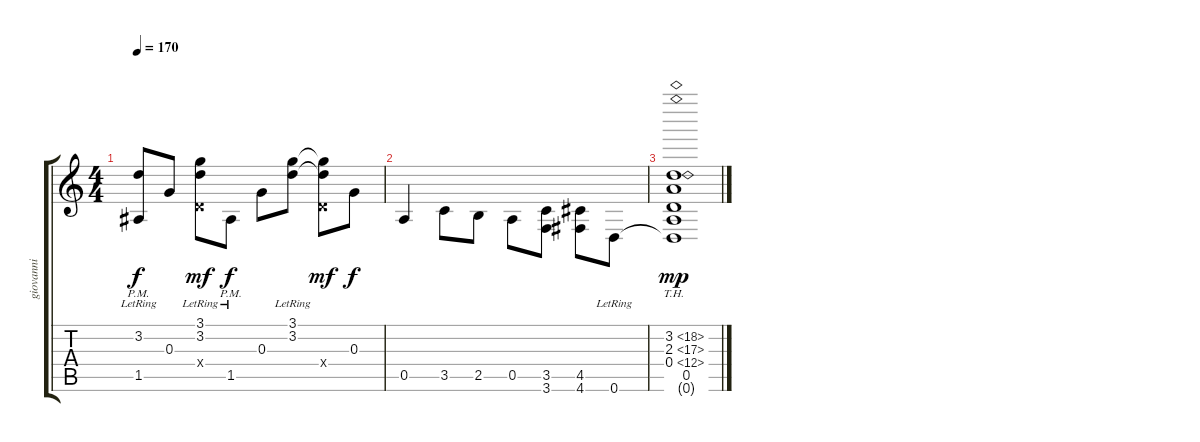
\track ("giovanni" "giovanni") {instrument acousticguitarsteel}
\staff {score tabs}
\tuning (E4 B3 G3 D3 A2 D2) {hide}
\ts (4 4)
\tempo 170
\clef g2
\ks c
(3.2 1.5{pm lr}).8{dy f} 0.3.8{beam split} (3.1{lr} 3.2{lr} 0.4{x}).8{dy mf beam Down} 1.5{pm lr}.8{dy f beam Down beam split} 0.3.8 (3.1{lr} 3.2{lr}).8 (3.1{t} 3.2{t} 0.4{x}).8{dy mf} 0.3.8{dy f} |
0.5.4{beam split} 3.5.8{beam Down} 2.5.8{beam Down} 0.5.8{beam Down} (3.5 3.6).8{beam Down} (4.5 4.6).8{beam Down} 0.6{lr}.8{beam Down} |
(3.2{th 15} 2.3{th 15} 0.4{th 12} 0.5 0.6{t}).1{dy mp}
